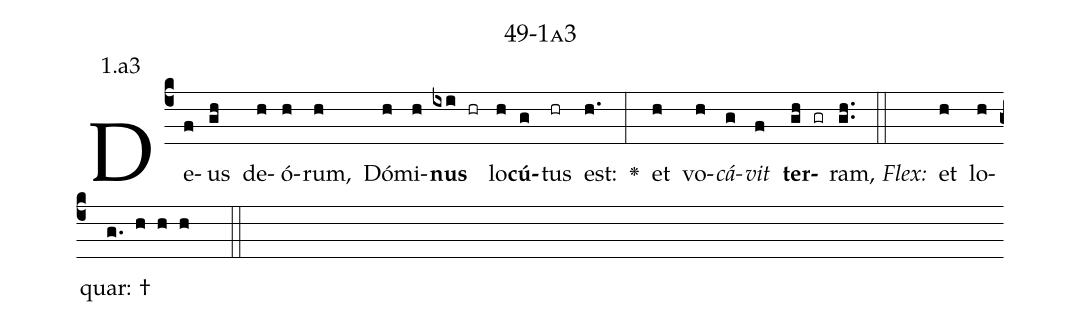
name: 49-1a3;
annotation: 1.a3;
%%
(c4)De(f)us(gh) de(h)ó(h)rum,(h) Dó(h)mi(h)<b>nus</b>(ixi hr) lo(h)<b>cú</b>(g)tus(hr) est:(h.) <v>\greheightstar</v>(:) et(h) vo(h)<i>cá</i>(g)<i>vit</i>(f) <b>ter</b>(gh gr)ram,(gh..) (::)
<i>Flex:</i>()  et(h) lo(h)quar: †(g. h h h  ::)

%E(h) u(h) o(g) u(f) a(gh) e.(gh..) (::)
